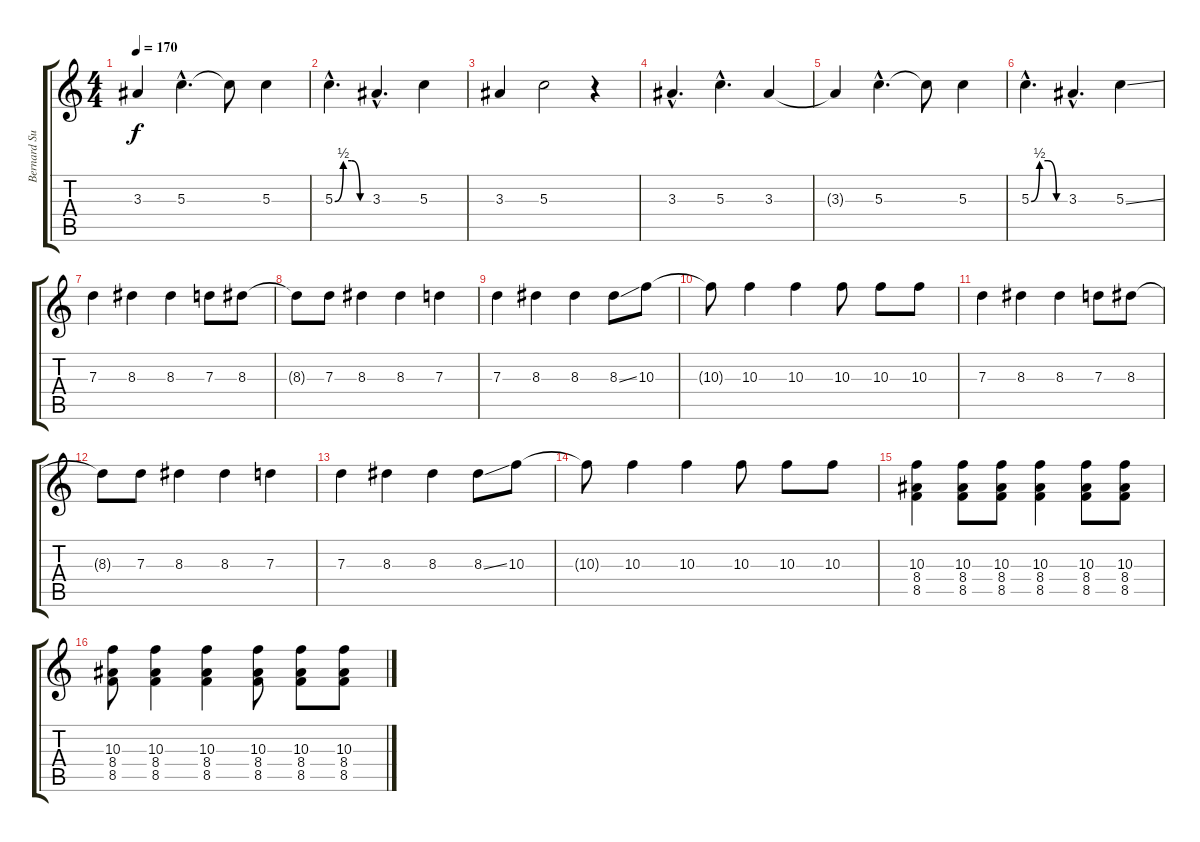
\track ("Bernard Sumner (Guitar)" "Bernard Su") {instrument overdrivenguitar}
\staff {score tabs}
\tuning (E4 B3 G3 D3 A2 E2) {hide}
\ts (4 4)
\tempo 170
\clef g2
\ks c
3.3{t}.4{dy f} 5.3{hac}.4{d} 5.3{t}.8 5.3.4 |
5.3{be (custom 0 0 15 2 30 2 45 0 60 0) hac}.4{d} 3.3{hac}.4{d} 5.3.4 |
3.3.4 5.3.2 r.4 |
3.3{hac}.4{d} 5.3{hac}.4{d} 3.3.4 |
3.3{t}.4 5.3{hac}.4{d} 5.3{t}.8 5.3.4 |
5.3{be (custom 0 0 15 2 30 2 45 0 60 0) hac}.4{d} 3.3{hac}.4{d} 5.3{ss}.4 |
7.3.4 8.3.4 8.3.4 7.3.8 8.3.8 |
8.3{t}.8 7.3.8 8.3.4 8.3.4 7.3.4 |
7.3.4 8.3.4 8.3.4 8.3{ss}.8 10.3.8 |
10.3{t}.8 10.3.4 10.3.4 10.3.8 10.3.8 10.3.8 |
7.3.4 8.3.4 8.3.4 7.3.8 8.3.8 |
8.3{t}.8 7.3.8 8.3.4 8.3.4 7.3.4 |
7.3.4 8.3.4 8.3.4 8.3{ss}.8 10.3.8 |
10.3{t}.8 10.3.4 10.3.4 10.3.8 10.3.8 10.3.8 |
(10.3 8.4 8.5).4 (10.3 8.4 8.5).8 (10.3 8.4 8.5).8 (10.3 8.4 8.5).4 (10.3 8.4 8.5).8 (10.3 8.4 8.5).8 |
(10.3 8.4 8.5).8 (10.3 8.4 8.5).4 (10.3 8.4 8.5).4 (10.3 8.4 8.5).8 (10.3 8.4 8.5).8 (10.3 8.4 8.5).8
